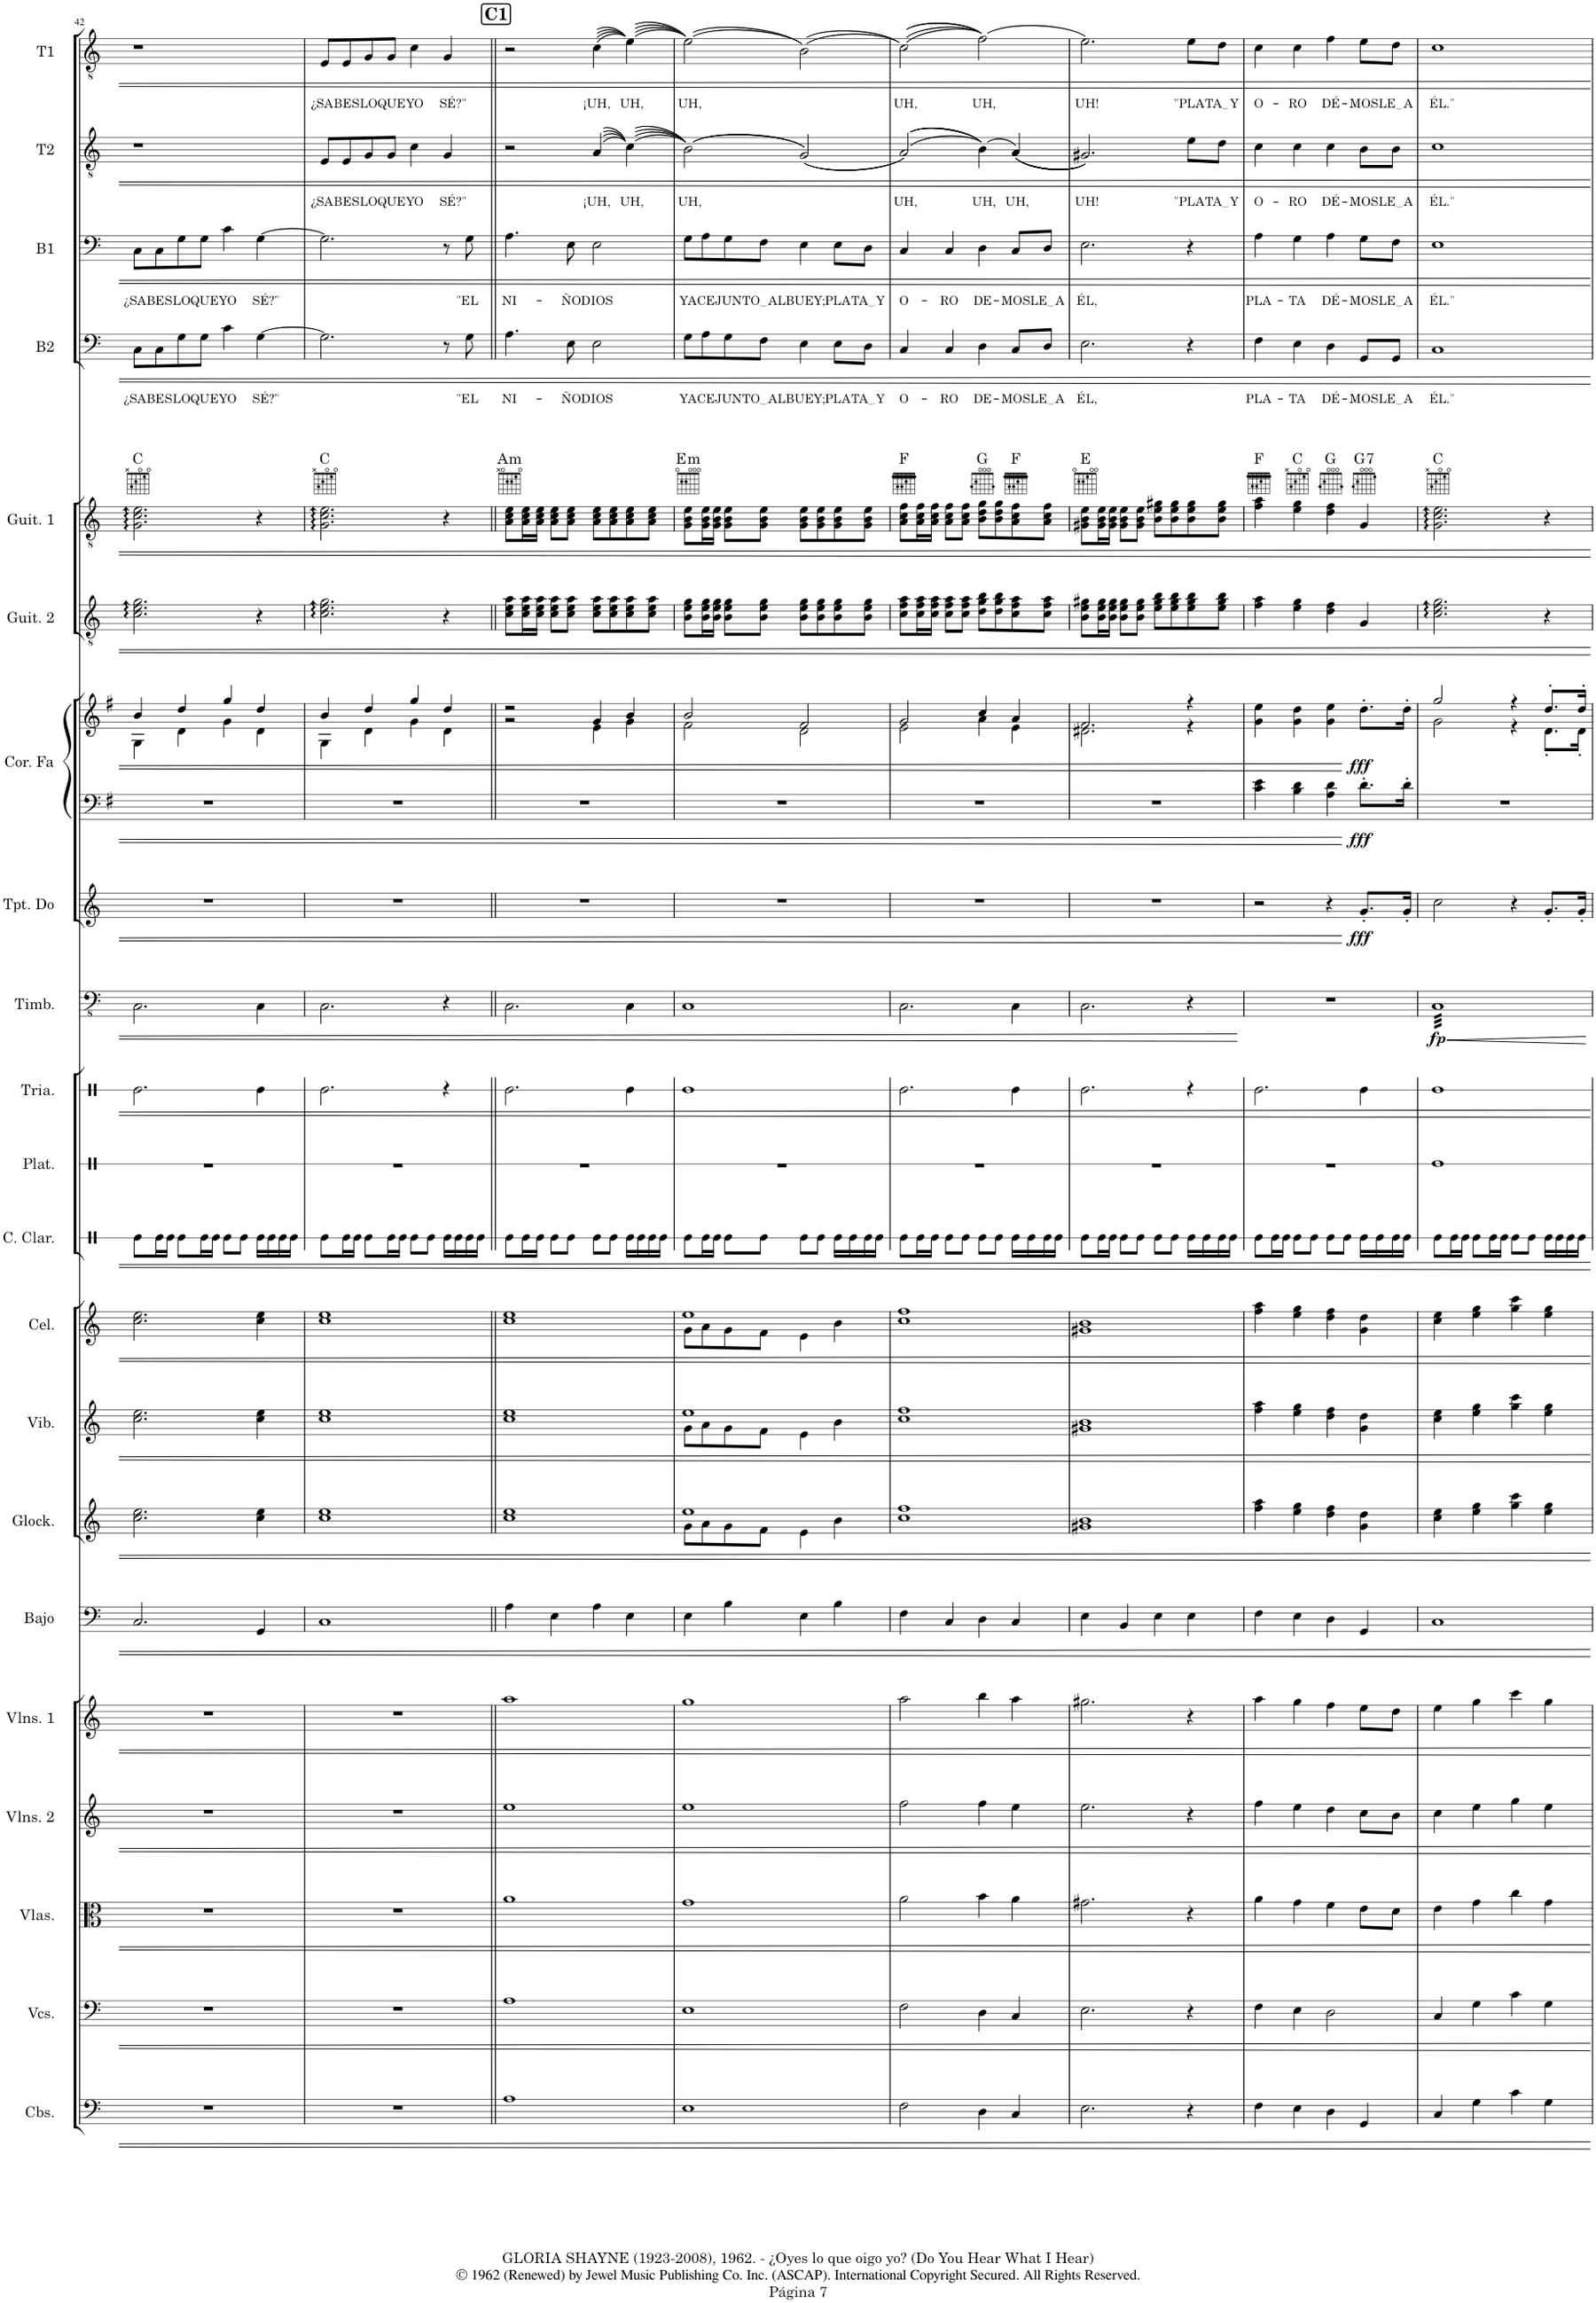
**kern	**kern	**kern	**kern	**kern	**kern	**kern	**kern	**kern	**kern	**kern	**kern	**kern	**dynam	**kern	**dynam	**kern	**kern	**dynam	**kern	**kern	**harte	**kern	**text	**kern	**text	**kern	**text	**kern	**text
*part21	*part20	*part19	*part18	*part17	*part16	*part15	*part14	*part13	*part12	*part11	*part10	*part9	*part9	*part8	*part8	*part7	*part7	*part7	*part6	*part5	*part5	*part4	*part4	*part3	*part3	*part2	*part2	*part1	*part1
*staff22	*staff21	*staff20	*staff19	*staff18	*staff17	*staff16	*staff15	*staff14	*staff13	*staff12	*staff11	*staff10	*staff10	*staff9	*staff9	*staff8	*staff7	*staff7/8	*staff6	*staff5	*	*staff4	*staff4	*staff3	*staff3	*staff2	*staff2	*staff1	*staff1
*I"Contrabajos	*I"Violonchelos	*I"Violas	*I"Violines 2	*I"Violines 1	*I"Bajo acústico	*I"Glockenspiel	*I"Vibráfono	*I"Celesta	*I"Caja de concierto	*I"Platillos	*I"Triángulo	*I"Timbales	*	*I"Trompeta en Do	*	*I"Corno en Fa	*	*	*I"Guitarra 2	*I"Guitarra 1	*	*I"Bajo	*	*I"Baritono	*	*I"2do Tenor	*	*I"1er Tenor	*
*I'Cbs.	*I'Vcs.	*I'Vlas.	*I'Vlns. 2	*I'Vlns. 1	*I'Bajo	*I'Glock.	*I'Vib.	*I'Cel.	*	*I'Plat.	*	*I'Timb.	*	*I'Tpt. Do	*	*I'Cor. Fa	*	*	*I'Guit. 2	*I'Guit. 1	*	*I'B2	*	*I'B1	*	*I'T2	*	*I'T1	*
!!LO:PB:g=z
*clefF4	*clefF4	*clefC3	*clefG2	*clefG2	*clefF4	*clefG2	*clefG2	*clefG2	*clefX	*clefX	*clefX	*clefFv4	*	*clefG2	*	*clefF4	*clefG2	*	*clefGv2	*clefGv2	*	*clefF4	*	*clefF4	*	*clefGv2	*	*clefGv2	*
*Trd7c12	*	*	*	*	*Trd7c12	*Trd-14c-24	*	*Trd-7c-12	*	*	*	*	*	*Trd1c2	*	*Trd4c7	*Trd4c7	*	*	*	*	*Trd12c21	*	*Trd8c14	*	*Trd5c9	*	*Trd1c2	*
*k[]	*k[]	*k[]	*k[]	*k[]	*k[]	*k[]	*k[]	*k[]	*k[]	*k[]	*k[]	*k[]	*	*k[]	*	*k[f#]	*k[f#]	*	*k[]	*k[]	*	*k[]	*	*k[]	*	*k[]	*	*k[]	*
*M4/4	*M4/4	*M4/4	*M4/4	*M4/4	*M4/4	*M4/4	*M4/4	*M4/4	*M4/4	*M4/4	*M4/4	*M4/4	*	*M4/4	*	*M4/4	*M4/4	*	*M4/4	*M4/4	*	*M4/4	*	*M4/4	*	*M4/4	*	*M4/4	*
=42	=42	=42	=42	=42	=42	=42	=42	=42	=42	=42	=42	=42	=42	=42	=42	=42	=42	=42	=42	=42	=42	=42	=42	=42	=42	=42	=42	=42	=42
*	*	*	*	*	*	*	*	*	*	*	*	*	*	*	*	*	*^	*	*	*	*	*	*	*	*	*	*	*	*
!	!	!	!	!	!	!	!	!	!	!	!	!	!	!	!	!	!	!	!	!	!	!	!	!LO:LY:b	!	!LO:LY:b	!	!	!	!
1r	1r	1r	1r	1r	2.C/	2.cc\ 2.ee\	2.cc\ 2.ee\	2.cc\ 2.ee\	8Re\L	1r	2.Re\	2.CC\	.	1r	.	1r	4b/	4G\	.	2.c\ 2.e\ 2.g\	2.G\ 2.c\ 2.e\	C:maj	8C\L	¿SA	8C\L	¿SA-	1r	.	1r	.
!	!	!	!	!	!	!	!	!	!	!	!	!	!	!	!	!	!	!	!	!	!	!	!	!LO:LY:b	!	!LO:LY:b	!	!	!	!
.	.	.	.	.	.	.	.	.	16Re\L	.	.	.	.	.	.	.	.	.	.	.	.	.	8C\	BES	8C\	-BES	.	.	.	.
.	.	.	.	.	.	.	.	.	16Re\JJ	.	.	.	.	.	.	.	.	.	.	.	.	.	.	.	.	.	.	.	.	.
!	!	!	!	!	!	!	!	!	!	!	!	!	!	!	!	!	!	!	!	!	!	!	!	!LO:LY:b	!	!LO:LY:b	!	!	!	!
.	.	.	.	.	.	.	.	.	8Re\L	.	.	.	.	.	.	.	4dd/	4d\	.	.	.	.	8G\	LO	8G\	LO	.	.	.	.
!	!	!	!	!	!	!	!	!	!	!	!	!	!	!	!	!	!	!	!	!	!	!	!	!LO:LY:b	!	!LO:LY:b	!	!	!	!
.	.	.	.	.	.	.	.	.	16Re\L	.	.	.	.	.	.	.	.	.	.	.	.	.	8G\J	QUE	8G\J	QUE	.	.	.	.
.	.	.	.	.	.	.	.	.	16Re\JJ	.	.	.	.	.	.	.	.	.	.	.	.	.	.	.	.	.	.	.	.	.
!	!	!	!	!	!	!	!	!	!	!	!	!	!	!	!	!	!	!	!	!	!	!	!	!LO:LY:b	!	!LO:LY:b	!	!	!	!
.	.	.	.	.	.	.	.	.	8Re\L	.	.	.	.	.	.	.	4gg/	4g\	.	.	.	.	4c\	YO	4c\	YO	.	.	.	.
.	.	.	.	.	.	.	.	.	8Re\J	.	.	.	.	.	.	.	.	.	.	.	.	.	.	.	.	.	.	.	.	.
!	!	!	!	!	!	!	!	!	!	!	!	!	!	!	!	!	!	!	!	!	!	!	!	!LO:LY:b	!	!LO:LY:b	!	!	!	!
.	.	.	.	.	4GG/	4cc\ 4ee\	4cc\ 4ee\	4cc\ 4ee\	16Re\LL	.	4Re\	4CC\	.	.	.	.	4dd/	4d\	.	4r	4r	.	[4G\	SÉ?"	[4G\	SÉ?"	.	.	.	.
.	.	.	.	.	.	.	.	.	16Re\	.	.	.	.	.	.	.	.	.	.	.	.	.	.	.	.	.	.	.	.	.
.	.	.	.	.	.	.	.	.	16Re\	.	.	.	.	.	.	.	.	.	.	.	.	.	.	.	.	.	.	.	.	.
.	.	.	.	.	.	.	.	.	16Re\JJ	.	.	.	.	.	.	.	.	.	.	.	.	.	.	.	.	.	.	.	.	.
=43	=43	=43	=43	=43	=43	=43	=43	=43	=43	=43	=43	=43	=43	=43	=43	=43	=43	=43	=43	=43	=43	=43	=43	=43	=43	=43	=43	=43	=43	=43
!	!	!	!	!	!	!	!	!	!	!	!	!	!	!	!	!	!	!	!	!	!	!	!	!	!	!	!	!LO:LY:b	!	!LO:LY:b
1r	1r	1r	1r	1r	1C	1cc 1ee	1cc 1ee	1cc 1ee	8Re\L	1r	2.Re\	2.CC\	.	1r	.	1r	4b/	4G\	.	2.c\ 2.e\ 2.g\	2.G\ 2.c\ 2.e\	C:maj	2.G\]	.	2.G\]	.	8E/L	¿SA-	8E/L	¿SA-
!	!	!	!	!	!	!	!	!	!	!	!	!	!	!	!	!	!	!	!	!	!	!	!	!	!	!	!	!LO:LY:b	!	!LO:LY:b
.	.	.	.	.	.	.	.	.	16Re\L	.	.	.	.	.	.	.	.	.	.	.	.	.	.	.	.	.	8E/	-BES	8E/	-BES
.	.	.	.	.	.	.	.	.	16Re\JJ	.	.	.	.	.	.	.	.	.	.	.	.	.	.	.	.	.	.	.	.	.
!	!	!	!	!	!	!	!	!	!	!	!	!	!	!	!	!	!	!	!	!	!	!	!	!	!	!	!	!LO:LY:b	!	!LO:LY:b
.	.	.	.	.	.	.	.	.	8Re\L	.	.	.	.	.	.	.	4dd/	4d\	.	.	.	.	.	.	.	.	8G/	LO	8G/	LO
!	!	!	!	!	!	!	!	!	!	!	!	!	!	!	!	!	!	!	!	!	!	!	!	!	!	!	!	!LO:LY:b	!	!LO:LY:b
.	.	.	.	.	.	.	.	.	16Re\L	.	.	.	.	.	.	.	.	.	.	.	.	.	.	.	.	.	8G/J	QUE	8G/J	QUE
.	.	.	.	.	.	.	.	.	16Re\JJ	.	.	.	.	.	.	.	.	.	.	.	.	.	.	.	.	.	.	.	.	.
!	!	!	!	!	!	!	!	!	!	!	!	!	!	!	!	!	!	!	!	!	!	!	!	!	!	!	!	!LO:LY:b	!	!LO:LY:b
.	.	.	.	.	.	.	.	.	8Re\L	.	.	.	.	.	.	.	4gg/	4g\	.	.	.	.	.	.	.	.	4c\	YO	4c\	YO
.	.	.	.	.	.	.	.	.	8Re\J	.	.	.	.	.	.	.	.	.	.	.	.	.	.	.	.	.	.	.	.	.
!	!	!	!	!	!	!	!	!	!	!	!	!	!	!	!	!	!	!	!	!	!	!	!	!	!	!	!	!LO:LY:b	!	!LO:LY:b
.	.	.	.	.	.	.	.	.	16Re\LL	.	4r	4r	.	.	.	.	4dd/	4d\	.	4r	4r	.	8r	.	8r	.	4G/	SÉ?"	4G/	SÉ?"
.	.	.	.	.	.	.	.	.	16Re\	.	.	.	.	.	.	.	.	.	.	.	.	.	.	.	.	.	.	.	.	.
!	!	!	!	!	!	!	!	!	!	!	!	!	!	!	!	!	!	!	!	!	!	!	!	!LO:LY:b	!	!LO:LY:b	!	!	!	!
.	.	.	.	.	.	.	.	.	16Re\	.	.	.	.	.	.	.	.	.	.	.	.	.	8G\	"EL	8G\	"EL	.	.	.	.
.	.	.	.	.	.	.	.	.	16Re\JJ	.	.	.	.	.	.	.	.	.	.	.	.	.	.	.	.	.	.	.	.	.
!!LO:REH:place=s1:a:B:cj:fs=14:t=C1
=44||	=44||	=44||	=44||	=44||	=44||	=44||	=44||	=44||	=44||	=44||	=44||	=44||	=44||	=44||	=44||	=44||	=44||	=44||	=44||	=44||	=44||	=44||	=44||	=44||	=44||	=44||	=44||	=44||	=44||	=44||
!	!	!	!	!	!	!	!	!	!	!	!	!	!	!	!	!	!	!	!	!	!	!LO:H:kt=m	!	!LO:LY:b	!	!LO:LY:b	!	!	!	!
1A	1A	1a	1ee	1aa	4A\	1cc 1ee	1cc 1ee	1cc 1ee	8Re\L	1r	2.Re\	2.CC\	.	1r	.	1r	2r	2r	.	8c\ 8e\ 8a\L	8A\ 8c\ 8e\L	A:min	4.A\	NI-	4.A\	NI-	2r	.	2r	.
.	.	.	.	.	.	.	.	.	16Re\L	.	.	.	.	.	.	.	.	.	.	16c\ 16e\ 16a\L	16A\ 16c\ 16e\L	.	.	.	.	.	.	.	.	.
.	.	.	.	.	.	.	.	.	16Re\JJ	.	.	.	.	.	.	.	.	.	.	16c\ 16e\ 16a\JJ	16A\ 16c\ 16e\JJ	.	.	.	.	.	.	.	.	.
.	.	.	.	.	4E\	.	.	.	8Re\L	.	.	.	.	.	.	.	.	.	.	8c\ 8e\ 8a\L	8A\ 8c\ 8e\L	.	.	.	.	.	.	.	.	.
!	!	!	!	!	!	!	!	!	!	!	!	!	!	!	!	!	!	!	!	!	!	!	!	!LO:LY:b	!	!LO:LY:b	!	!	!	!
.	.	.	.	.	.	.	.	.	8Re\J	.	.	.	.	.	.	.	.	.	.	8c\ 8e\ 8a\J	8A\ 8c\ 8e\J	.	8E\	-ÑO	8E\	-ÑO	.	.	.	.
!	!	!	!	!	!	!	!	!	!	!	!	!	!	!	!	!	!	!	!	!	!	!	!	!LO:LY:b	!	!LO:LY:b	!	!LO:LY:b	!	!LO:LY:b
.	.	.	.	.	4A\	.	.	.	8Re\L	.	.	.	.	.	.	.	4g/	4e\	.	8c\ 8e\ 8a\L	8A\ 8c\ 8e\L	.	2E\	DIOS	2E\	DIOS	((((4A/	¡UH,	((((4c\	¡UH,
.	.	.	.	.	.	.	.	.	8Re\J	.	.	.	.	.	.	.	.	.	.	8c\ 8e\ 8a\	8A\ 8c\ 8e\	.	.	.	.	.	.	.	.	.
!	!	!	!	!	!	!	!	!	!	!	!	!	!	!	!	!	!	!	!	!	!	!	!	!	!	!	!	!LO:LY:b	!	!LO:LY:b
.	.	.	.	.	4E\	.	.	.	16Re\LL	.	4Re\	4CC\	.	.	.	.	4b/	4g\	.	8c\ 8e\ 8a\	8A\ 8c\ 8e\	.	.	.	.	.	((((4c\))))	UH,	((((4e\))))	UH,
.	.	.	.	.	.	.	.	.	16Re\	.	.	.	.	.	.	.	.	.	.	.	.	.	.	.	.	.	.	.	.	.
.	.	.	.	.	.	.	.	.	16Re\	.	.	.	.	.	.	.	.	.	.	8c\ 8e\ 8a\J	8A\ 8c\ 8e\J	.	.	.	.	.	.	.	.	.
.	.	.	.	.	.	.	.	.	16Re\JJ	.	.	.	.	.	.	.	.	.	.	.	.	.	.	.	.	.	.	.	.	.
=45	=45	=45	=45	=45	=45	=45	=45	=45	=45	=45	=45	=45	=45	=45	=45	=45	=45	=45	=45	=45	=45	=45	=45	=45	=45	=45	=45	=45	=45	=45
*	*	*	*	*	*	*^	*^	*^	*	*	*	*	*	*	*	*	*	*	*	*	*	*	*	*	*	*	*	*	*	*
!	!	!	!	!	!	!	!	!	!	!	!	!	!	!	!	!	!	!	!	!	!	!	!	!	!LO:H:kt=m	!	!LO:LY:b	!	!LO:LY:b	!	!LO:LY:b	!	!LO:LY:b
1E	1E	1g	1ee	1gg	4E\	1ee	8g\L	1ee	8g\L	1ee	8g\L	8Re\L	1r	1Re	1CC	.	1r	.	1r	2b/	2f#\	.	8B\ 8e\ 8g\L	8G\ 8B\ 8e\L	E:min	8G\L	YA-	8G\L	YA-	((2B\))))	UH,	((2e\))))	UH,
!	!	!	!	!	!	!	!	!	!	!	!	!	!	!	!	!	!	!	!	!	!	!	!	!	!	!	!LO:LY:b	!	!LO:LY:b	!	!	!	!
.	.	.	.	.	.	.	8a\	.	8a\	.	8a\	16Re\L	.	.	.	.	.	.	.	.	.	.	16B\ 16e\ 16g\L	16G\ 16B\ 16e\L	.	8A\	-CE	8A\	-CE	.	.	.	.
.	.	.	.	.	.	.	.	.	.	.	.	16Re\JJ	.	.	.	.	.	.	.	.	.	.	16B\ 16e\ 16g\JJ	16G\ 16B\ 16e\JJ	.	.	.	.	.	.	.	.	.
!	!	!	!	!	!	!	!	!	!	!	!	!	!	!	!	!	!	!	!	!	!	!	!	!	!	!	!LO:LY:b	!	!LO:LY:b	!	!	!	!
.	.	.	.	.	4B\	.	8g\	.	8g\	.	8g\	8Re\L	.	.	.	.	.	.	.	.	.	.	8B\ 8e\ 8g\L	8G\ 8B\ 8e\L	.	8G\	JUN-	8G\	JUN-	.	.	.	.
!	!	!	!	!	!	!	!	!	!	!	!	!	!	!	!	!	!	!	!	!	!	!	!	!	!	!	!LO:LY:b	!	!LO:LY:b	!	!	!	!
.	.	.	.	.	.	.	8f\J	.	8f\J	.	8f\J	8Re\J	.	.	.	.	.	.	.	.	.	.	8B\ 8e\ 8g\J	8G\ 8B\ 8e\J	.	8F\J	TO AL	8F\J	TO AL	.	.	.	.
!	!	!	!	!	!	!	!	!	!	!	!	!	!	!	!	!	!	!	!	!	!	!	!	!	!	!	!LO:LY:b	!	!LO:LY:b	!	!	!	!
.	.	.	.	.	4E\	.	4e\	.	4e\	.	4e\	8Re\L	.	.	.	.	.	.	.	2f#/	2d\	.	8B\ 8e\ 8g\L	8G\ 8B\ 8e\L	.	4E\	BUEY;	4E\	BUEY;	((2G/))	.	((2B\))	.
.	.	.	.	.	.	.	.	.	.	.	.	8Re\J	.	.	.	.	.	.	.	.	.	.	8B\ 8e\ 8g\	8G\ 8B\ 8e\	.	.	.	.	.	.	.	.	.
!	!	!	!	!	!	!	!	!	!	!	!	!	!	!	!	!	!	!	!	!	!	!	!	!	!	!	!LO:LY:b	!	!LO:LY:b	!	!	!	!
.	.	.	.	.	4B\	.	4b\	.	4b\	.	4b\	16Re\LL	.	.	.	.	.	.	.	.	.	.	8B\ 8e\ 8g\	8G\ 8B\ 8e\	.	8E\L	PLA-	8E\L	PLA-	.	.	.	.
.	.	.	.	.	.	.	.	.	.	.	.	16Re\	.	.	.	.	.	.	.	.	.	.	.	.	.	.	.	.	.	.	.	.	.
!	!	!	!	!	!	!	!	!	!	!	!	!	!	!	!	!	!	!	!	!	!	!	!	!	!	!	!LO:LY:b	!	!LO:LY:b	!	!	!	!
.	.	.	.	.	.	.	.	.	.	.	.	16Re\	.	.	.	.	.	.	.	.	.	.	8B\ 8e\ 8g\J	8G\ 8B\ 8e\J	.	8D\J	TA Y	8D\J	TA Y	.	.	.	.
.	.	.	.	.	.	.	.	.	.	.	.	16Re\JJ	.	.	.	.	.	.	.	.	.	.	.	.	.	.	.	.	.	.	.	.	.
*	*	*	*	*	*	*v	*v	*	*	*v	*v	*	*	*	*	*	*	*	*	*	*	*	*	*	*	*	*	*	*	*	*	*	*
*	*	*	*	*	*	*	*v	*v	*	*	*	*	*	*	*	*	*	*	*	*	*	*	*	*	*	*	*	*	*	*	*
=46	=46	=46	=46	=46	=46	=46	=46	=46	=46	=46	=46	=46	=46	=46	=46	=46	=46	=46	=46	=46	=46	=46	=46	=46	=46	=46	=46	=46	=46	=46
!	!	!	!	!	!	!	!	!	!	!	!	!	!	!	!	!	!	!	!	!	!	!	!	!LO:LY:b	!	!LO:LY:b	!	!LO:LY:b	!	!LO:LY:b
2F\	2F\	2a\	2ff\	2aa\	4F\	1cc 1ff	1cc 1ff	1cc 1ff	8Re\L	1r	2.Re\	2.CC\	.	1r	.	1r	2g/	2e\	.	8c\ 8f\ 8a\L	8A\ 8c\ 8f\L	F:maj	4C/	O-	4C/	O-	((((2A/))	UH,	((((2c\))	UH,
.	.	.	.	.	.	.	.	.	16Re\L	.	.	.	.	.	.	.	.	.	.	16c\ 16f\ 16a\L	16A\ 16c\ 16f\L	.	.	.	.	.	.	.	.	.
.	.	.	.	.	.	.	.	.	16Re\JJ	.	.	.	.	.	.	.	.	.	.	16c\ 16f\ 16a\JJ	16A\ 16c\ 16f\JJ	.	.	.	.	.	.	.	.	.
!	!	!	!	!	!	!	!	!	!	!	!	!	!	!	!	!	!	!	!	!	!	!	!	!LO:LY:b	!	!LO:LY:b	!	!	!	!
.	.	.	.	.	4C/	.	.	.	8Re\L	.	.	.	.	.	.	.	.	.	.	8c\ 8f\ 8a\L	8A\ 8c\ 8f\L	.	4C/	-RO	4C/	-RO	.	.	.	.
.	.	.	.	.	.	.	.	.	8Re\J	.	.	.	.	.	.	.	.	.	.	8c\ 8f\ 8a\J	8A\ 8c\ 8f\J	.	.	.	.	.	.	.	.	.
!	!	!	!	!	!	!	!	!	!	!	!	!	!	!	!	!	!	!	!	!	!	!	!	!LO:LY:b	!	!LO:LY:b	!	!LO:LY:b	!	!LO:LY:b
4D\	4D\	4b\	4ff\	4bb\	4D\	.	.	.	8Re\L	.	.	.	.	.	.	.	4cc/	4a\	.	8d\ 8g\ 8b\L	8B\ 8d\ 8g\L	G:maj	4D\	DE-	4D\	DE-	(4B\))))	UH,	(2f\))))	UH,
.	.	.	.	.	.	.	.	.	8Re\J	.	.	.	.	.	.	.	.	.	.	8d\ 8g\ 8b\	8B\ 8d\ 8g\	.	.	.	.	.	.	.	.	.
!	!	!	!	!	!	!	!	!	!	!	!	!	!	!	!	!	!	!	!	!	!	!	!	!LO:LY:b	!	!LO:LY:b	!	!LO:LY:b	!	!
4C/	4C/	4a\	4ee\	4aa\	4C/	.	.	.	16Re\LL	.	4Re\	4CC\	.	.	.	.	4a/	4e\	.	8c\ 8f\ 8a\	8A\ 8c\ 8f\	F:maj	8C/L	-MOS-	8C/L	-MOS-	((((4A/)	UH,	.	.
.	.	.	.	.	.	.	.	.	16Re\	.	.	.	.	.	.	.	.	.	.	.	.	.	.	.	.	.	.	.	.	.
!	!	!	!	!	!	!	!	!	!	!	!	!	!	!	!	!	!	!	!	!	!	!	!	!LO:LY:b	!	!LO:LY:b	!	!	!	!
.	.	.	.	.	.	.	.	.	16Re\	.	.	.	.	.	.	.	.	.	.	8c\ 8f\ 8a\J	8A\ 8c\ 8f\J	.	8D/J	LE A	8D/J	LE A	.	.	.	.
.	.	.	.	.	.	.	.	.	16Re\JJ	.	.	.	.	.	.	.	.	.	.	.	.	.	.	.	.	.	.	.	.	.
=47	=47	=47	=47	=47	=47	=47	=47	=47	=47	=47	=47	=47	=47	=47	=47	=47	=47	=47	=47	=47	=47	=47	=47	=47	=47	=47	=47	=47	=47	=47
!	!	!	!	!	!	!	!	!	!	!	!	!	!	!	!	!	!	!	!	!	!	!	!	!LO:LY:b	!	!LO:LY:b	!	!LO:LY:b	!	!LO:LY:b
2.E\	2.E\	2.g#X\	2.ee\	2.gg#X\	4E\	1g#X 1b	1g#X 1b	1g#X 1b	8Re\L	1r	2.Re\	2.CC\	.	1r	.	1r	2.f#/	2.d#X\	.	8B\ 8e\ 8g#X\L	8G#X\ 8B\ 8e\L	E:maj	2.E\	ÉL,	2.E\	ÉL,	2.G#X/))))	UH!	2.e\)	UH!
.	.	.	.	.	.	.	.	.	16Re\L	.	.	.	.	.	.	.	.	.	.	16B\ 16e\ 16g#\L	16G#\ 16B\ 16e\L	.	.	.	.	.	.	.	.	.
.	.	.	.	.	.	.	.	.	16Re\JJ	.	.	.	.	.	.	.	.	.	.	16B\ 16e\ 16g#\JJ	16G#\ 16B\ 16e\JJ	.	.	.	.	.	.	.	.	.
.	.	.	.	.	4BB/	.	.	.	8Re\L	.	.	.	.	.	.	.	.	.	.	8B\ 8e\ 8g#\L	8G#\ 8B\ 8e\L	.	.	.	.	.	.	.	.	.
.	.	.	.	.	.	.	.	.	8Re\J	.	.	.	.	.	.	.	.	.	.	8B\ 8e\ 8g#\J	8G#\ 8B\ 8e\J	.	.	.	.	.	.	.	.	.
.	.	.	.	.	4E\	.	.	.	8Re\L	.	.	.	.	.	.	.	.	.	.	8e\ 8g#\ 8b\L	8B\ 8e\ 8g#X\L	.	.	.	.	.	.	.	.	.
.	.	.	.	.	.	.	.	.	8Re\J	.	.	.	.	.	.	.	.	.	.	8e\ 8g#\ 8b\	8B\ 8e\ 8g#\	.	.	.	.	.	.	.	.	.
!	!	!	!	!	!	!	!	!	!	!	!	!	!	!	!	!	!	!	!	!	!	!	!	!	!	!	!	!LO:LY:b	!	!LO:LY:b
4r	4r	4r	4r	4r	4E\	.	.	.	16Re\LL	.	4r	4r	.	.	.	.	4r	4r	.	8e\ 8g#\ 8b\	8B\ 8e\ 8g#\	.	4r	.	4r	.	8e\L	"PLA-	8e\L	"PLA-
.	.	.	.	.	.	.	.	.	16Re\	.	.	.	.	.	.	.	.	.	.	.	.	.	.	.	.	.	.	.	.	.
!	!	!	!	!	!	!	!	!	!	!	!	!	!	!	!	!	!	!	!	!	!	!	!	!	!	!	!	!LO:LY:b	!	!LO:LY:b
.	.	.	.	.	.	.	.	.	16Re\	.	.	.	.	.	.	.	.	.	.	8e\ 8g#\ 8b\J	8B\ 8e\ 8g#\J	.	.	.	.	.	8d\J	TA Y	8d\J	TA Y
.	.	.	.	.	.	.	.	.	16Re\JJ	.	.	.	.	.	.	.	.	.	.	.	.	.	.	.	.	.	.	.	.	.
*	*	*	*	*	*	*	*	*	*	*	*	*	*	*	*	*	*v	*v	*	*	*	*	*	*	*	*	*	*	*	*
=48	=48	=48	=48	=48	=48	=48	=48	=48	=48	=48	=48	=48	=48	=48	=48	=48	=48	=48	=48	=48	=48	=48	=48	=48	=48	=48	=48	=48	=48
!	!	!	!	!	!	!	!	!	!	!	!	!	!	!	!	!	!	!	!	!	!	!	!LO:LY:b	!	!LO:LY:b	!	!LO:LY:b	!	!LO:LY:b
4F\	4F\	4a\	4ff\	4aa\	4F\	4ff\ 4aa\	4ff\ 4aa\	4ff\ 4aa\	8Re\L	1r	2.Re\	1r	.	2r	.	4c\ 4e\	4g\ 4ee\	.	4f\ 4a\	4f\ 4a\	F:maj	4F\	PLA-	4A\	PLA-	4c\	O-	4c\	O-
.	.	.	.	.	.	.	.	.	16Re\L	.	.	.	.	.	.	.	.	.	.	.	.	.	.	.	.	.	.	.	.
.	.	.	.	.	.	.	.	.	16Re\JJ	.	.	.	.	.	.	.	.	.	.	.	.	.	.	.	.	.	.	.	.
!	!	!	!	!	!	!	!	!	!	!	!	!	!	!	!	!	!	!	!	!	!	!	!LO:LY:b	!	!LO:LY:b	!	!LO:LY:b	!	!LO:LY:b
4E\	4E\	4g\	4ee\	4gg\	4E\	4ee\ 4gg\	4ee\ 4gg\	4ee\ 4gg\	8Re\L	.	.	.	.	.	.	4B\ 4d\	4g\ 4dd\	.	4e\ 4g\	4e\ 4g\	C:maj	4E\	-TA	4G\	-TA	4c\	-RO	4c\	-RO
.	.	.	.	.	.	.	.	.	8Re\J	.	.	.	.	.	.	.	.	.	.	.	.	.	.	.	.	.	.	.	.
!	!	!	!	!	!	!	!	!	!	!	!	!	!	!	!	!	!	!	!	!	!	!	!LO:LY:b	!	!LO:LY:b	!	!LO:LY:b	!	!LO:LY:b
4D\	2D\	4f\	4dd\	4ff\	4D\	4dd\ 4ff\	4dd\ 4ff\	4dd\ 4ff\	8Re\L	.	.	.	.	4r	.	4A\ 4d\	4g\ 4ee\	.	4d\ 4f\	4d\ 4f\	G:maj	4D\	DÉ-	4A\	DÉ-	4c\	DÉ-	4f\	DÉ-
.	.	.	.	.	.	.	.	.	8Re\J	.	.	.	.	.	.	.	.	.	.	.	.	.	.	.	.	.	.	.	.
!	!	!	!	!	!	!	!	!	!	!	!	!	!	!	!LO:DY:b	!	!	!LO:DY:b=2	!	!	!	!	!LO:LY:b	!	!LO:LY:b	!	!LO:LY:b	!	!LO:LY:b
!	!	!	!	!	!	!	!	!	!	!	!	!	!	!	!	!	!	!LO:DY:n=1:b	!	!	!LO:H:kt=7	!	!	!	!	!	!	!	!
4GG/	.	8e\L	8cc\L	8ee\L	4GG/	4g\ 4dd\	4g\ 4dd\	4g\ 4dd\	16Re\LL	.	4Re\	.	.	8.g'/L	fff	8.d'\L	8.dd'\L	fff fff	4G/	4G/	G:7	8GG/L	-MOS-	8G\L	-MOS-	8B\L	-MOS-	8e\L	-MOS-
.	.	.	.	.	.	.	.	.	16Re\	.	.	.	.	.	.	.	.	.	.	.	.	.	.	.	.	.	.	.	.
!	!	!	!	!	!	!	!	!	!	!	!	!	!	!	!	!	!	!	!	!	!	!	!LO:LY:b	!	!LO:LY:b	!	!LO:LY:b	!	!LO:LY:b
.	.	8d\J	8b\J	8dd\J	.	.	.	.	16Re\	.	.	.	.	.	.	.	.	.	.	.	.	8GG/J	LE A	8F\J	LE A	8B\J	LE A	8d\J	LE A
.	.	.	.	.	.	.	.	.	16Re\JJ	.	.	.	.	16g'/Jk	.	16d'\Jk	16dd'\Jk	.	.	.	.	.	.	.	.	.	.	.	.
=49	=49	=49	=49	=49	=49	=49	=49	=49	=49	=49	=49	=49	=49	=49	=49	=49	=49	=49	=49	=49	=49	=49	=49	=49	=49	=49	=49	=49	=49
!	!	!	!	!	!	!	!	!	!	!	!	!	!LO:HP:b	!	!	!	!	!	!	!	!	!	!LO:LY:b	!	!LO:LY:b	!	!LO:LY:b	!	!LO:LY:b
*	*	*	*	*	*	*	*	*	*	*	*	*	*	*	*	*	*^	*	*	*	*	*	*	*	*	*	*	*	*
!	!	!	!	!	!	!	!	!	!	!	!	!	!LO:DY:n=1:b	!	!	!	!	!	!	!	!	!	!	!	!	!	!	!	!	!
*	*	*	*	*	*	*	*	*	*	*	*	*tremolo	*	*	*	*	*	*	*	*	*	*	*	*	*	*	*	*	*	*
4C/	4C/	4e\	4cc\	4ee\	1C	4cc\ 4ee\	4cc\ 4ee\	4cc\ 4ee\	8Re\L	1Re	1Re	32CCLLL	< fp	2cc\	.	1r	2gg/	2g\	.	2.c\ 2.e\ 2.g\	2.G\ 2.c\ 2.e\	C:maj	1C	ÉL."	1E	ÉL."	1c	ÉL."	1c	ÉL."
.	.	.	.	.	.	.	.	.	.	.	.	32CC	.	.	.	.	.	.	.	.	.	.	.	.	.	.	.	.	.	.
.	.	.	.	.	.	.	.	.	.	.	.	32CC	.	.	.	.	.	.	.	.	.	.	.	.	.	.	.	.	.	.
.	.	.	.	.	.	.	.	.	.	.	.	32CC	.	.	.	.	.	.	.	.	.	.	.	.	.	.	.	.	.	.
.	.	.	.	.	.	.	.	.	16Re\L	.	.	32CC	.	.	.	.	.	.	.	.	.	.	.	.	.	.	.	.	.	.
.	.	.	.	.	.	.	.	.	.	.	.	32CC	.	.	.	.	.	.	.	.	.	.	.	.	.	.	.	.	.	.
.	.	.	.	.	.	.	.	.	16Re\JJ	.	.	32CC	.	.	.	.	.	.	.	.	.	.	.	.	.	.	.	.	.	.
.	.	.	.	.	.	.	.	.	.	.	.	32CC	.	.	.	.	.	.	.	.	.	.	.	.	.	.	.	.	.	.
4G\	4G\	4g\	4ee\	4gg\	.	4ee\ 4gg\	4ee\ 4gg\	4ee\ 4gg\	8Re\L	.	.	32CC	.	.	.	.	.	.	.	.	.	.	.	.	.	.	.	.	.	.
.	.	.	.	.	.	.	.	.	.	.	.	32CC	.	.	.	.	.	.	.	.	.	.	.	.	.	.	.	.	.	.
.	.	.	.	.	.	.	.	.	.	.	.	32CC	.	.	.	.	.	.	.	.	.	.	.	.	.	.	.	.	.	.
.	.	.	.	.	.	.	.	.	.	.	.	32CC	.	.	.	.	.	.	.	.	.	.	.	.	.	.	.	.	.	.
.	.	.	.	.	.	.	.	.	16Re\L	.	.	32CC	.	.	.	.	.	.	.	.	.	.	.	.	.	.	.	.	.	.
.	.	.	.	.	.	.	.	.	.	.	.	32CC	.	.	.	.	.	.	.	.	.	.	.	.	.	.	.	.	.	.
.	.	.	.	.	.	.	.	.	16Re\JJ	.	.	32CC	.	.	.	.	.	.	.	.	.	.	.	.	.	.	.	.	.	.
.	.	.	.	.	.	.	.	.	.	.	.	32CC	.	.	.	.	.	.	.	.	.	.	.	.	.	.	.	.	.	.
4c\	4c\	4cc\	4gg\	4ccc\	.	4gg\ 4ccc\	4gg\ 4ccc\	4gg\ 4ccc\	8Re\L	.	.	32CC	.	4r	.	.	4r	4r	.	.	.	.	.	.	.	.	.	.	.	.
.	.	.	.	.	.	.	.	.	.	.	.	32CC	.	.	.	.	.	.	.	.	.	.	.	.	.	.	.	.	.	.
.	.	.	.	.	.	.	.	.	.	.	.	32CC	.	.	.	.	.	.	.	.	.	.	.	.	.	.	.	.	.	.
.	.	.	.	.	.	.	.	.	.	.	.	32CC	.	.	.	.	.	.	.	.	.	.	.	.	.	.	.	.	.	.
.	.	.	.	.	.	.	.	.	8Re\J	.	.	32CC	.	.	.	.	.	.	.	.	.	.	.	.	.	.	.	.	.	.
.	.	.	.	.	.	.	.	.	.	.	.	32CC	.	.	.	.	.	.	.	.	.	.	.	.	.	.	.	.	.	.
.	.	.	.	.	.	.	.	.	.	.	.	32CC	.	.	.	.	.	.	.	.	.	.	.	.	.	.	.	.	.	.
.	.	.	.	.	.	.	.	.	.	.	.	32CC	.	.	.	.	.	.	.	.	.	.	.	.	.	.	.	.	.	.
4G\	4G\	4g\	4ee\	4gg\	.	4ee\ 4gg\	4ee\ 4gg\	4ee\ 4gg\	16Re\LL	.	.	32CC	.	8.g'/L	.	.	8.dd'/L	8.d'\L	.	4r	4r	.	.	.	.	.	.	.	.	.
.	.	.	.	.	.	.	.	.	.	.	.	32CC	.	.	.	.	.	.	.	.	.	.	.	.	.	.	.	.	.	.
.	.	.	.	.	.	.	.	.	16Re\	.	.	32CC	.	.	.	.	.	.	.	.	.	.	.	.	.	.	.	.	.	.
.	.	.	.	.	.	.	.	.	.	.	.	32CC	.	.	.	.	.	.	.	.	.	.	.	.	.	.	.	.	.	.
.	.	.	.	.	.	.	.	.	16Re\	.	.	32CC	.	.	.	.	.	.	.	.	.	.	.	.	.	.	.	.	.	.
.	.	.	.	.	.	.	.	.	.	.	.	32CC	.	.	.	.	.	.	.	.	.	.	.	.	.	.	.	.	.	.
.	.	.	.	.	.	.	.	.	16Re\JJ	.	.	32CC	.	16g'/Jk	.	.	16dd'/Jk	16d'\Jk	.	.	.	.	.	.	.	.	.	.	.	.
.	.	.	.	.	.	.	.	.	.	.	.	32CCJJJ	.	.	.	.	.	.	.	.	.	.	.	.	.	.	.	.	.	.
*	*	*	*	*	*	*	*	*	*	*	*	*Xtremolo	*	*	*	*	*	*	*	*	*	*	*	*	*	*	*	*	*	*
*	*	*	*	*	*	*	*	*	*	*	*	*	*	*	*	*	*v	*v	*	*	*	*	*	*	*	*	*	*	*	*
.	.	.	.	.	.	.	.	.	.	.	.	.	[	.	.	.	.	.	.	.	.	.	.	.	.	.	.	.	.
=	=	=	=	=	=	=	=	=	=	=	=	=	=	=	=	=	=	=	=	=	=	=	=	=	=	=	=	=	=
*-	*-	*-	*-	*-	*-	*-	*-	*-	*-	*-	*-	*-	*-	*-	*-	*-	*-	*-	*-	*-	*-	*-	*-	*-	*-	*-	*-	*-	*-
